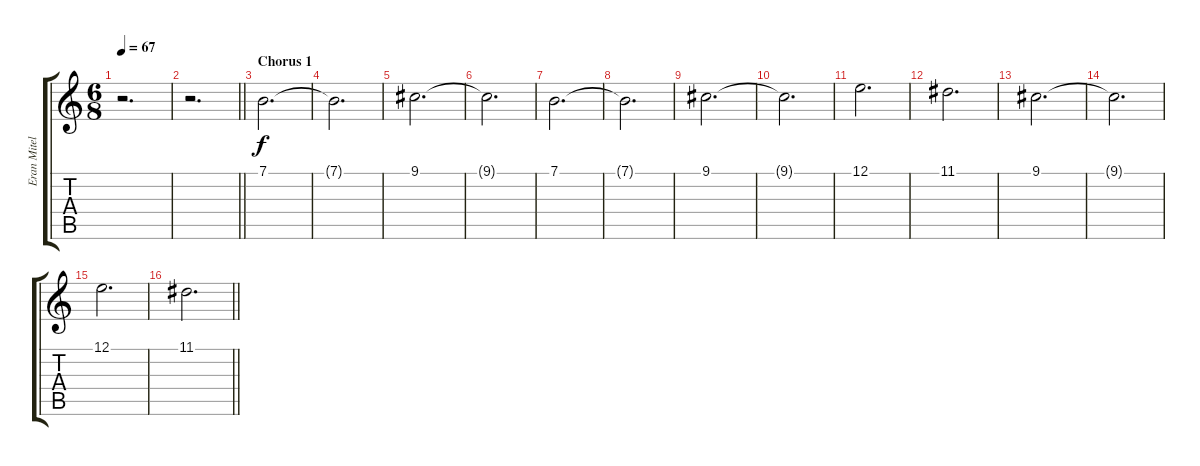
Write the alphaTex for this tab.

\track ("Eran Mitelman (Keyboards)" "Eran Mitel") {instrument synthstrings2}
\staff {score tabs}
\tuning (E4 B3 G3 D3 A2 E2) {hide}
\ts (6 8)
\tempo 67
\clef g2
\ks c
r.2{d dy f} |
\barLineRight lightlight
r.2{d} |
\section ("" "Chorus 1")
7.1.2{d} |
7.1{t}.2{d} |
9.1.2{d} |
9.1{t}.2{d} |
7.1.2{d} |
7.1{t}.2{d} |
9.1.2{d} |
9.1{t}.2{d} |
12.1.2{d} |
11.1.2{d} |
9.1.2{d} |
9.1{t}.2{d} |
12.1.2{d} |
\barLineRight lightlight
11.1.2{d}
